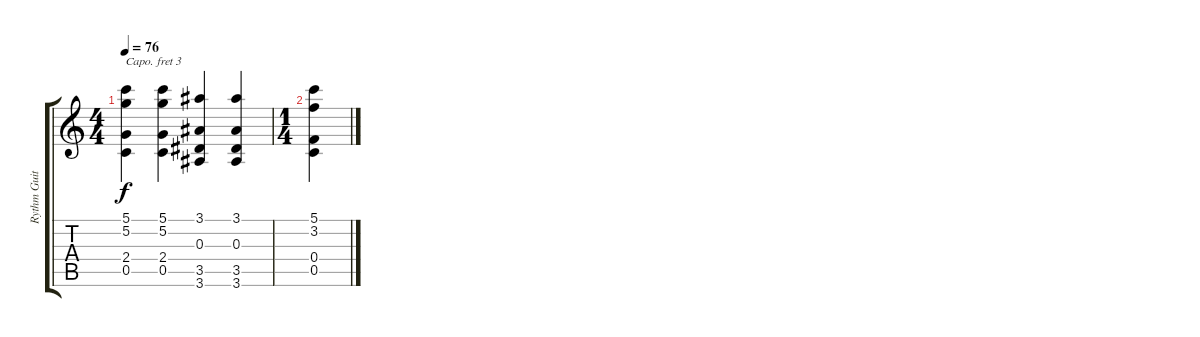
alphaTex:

\track ("Rythm Guitar" "Rythm Guit") {instrument acousticguitarnylon}
\staff {score tabs}
\capo 3
\tuning (E4 B3 G3 D3 A2 E2) {hide}
\ts (4 4)
\tempo 76
\clef g2
\ks c
(5.1 5.2 2.4 0.5).4{dy f} (5.1 5.2 2.4 0.5).4 (3.1 0.3 3.5 3.6).4 (3.1 0.3 3.5 3.6).4 |
\ts (1 4)
(5.1 3.2 0.4 0.5).4
